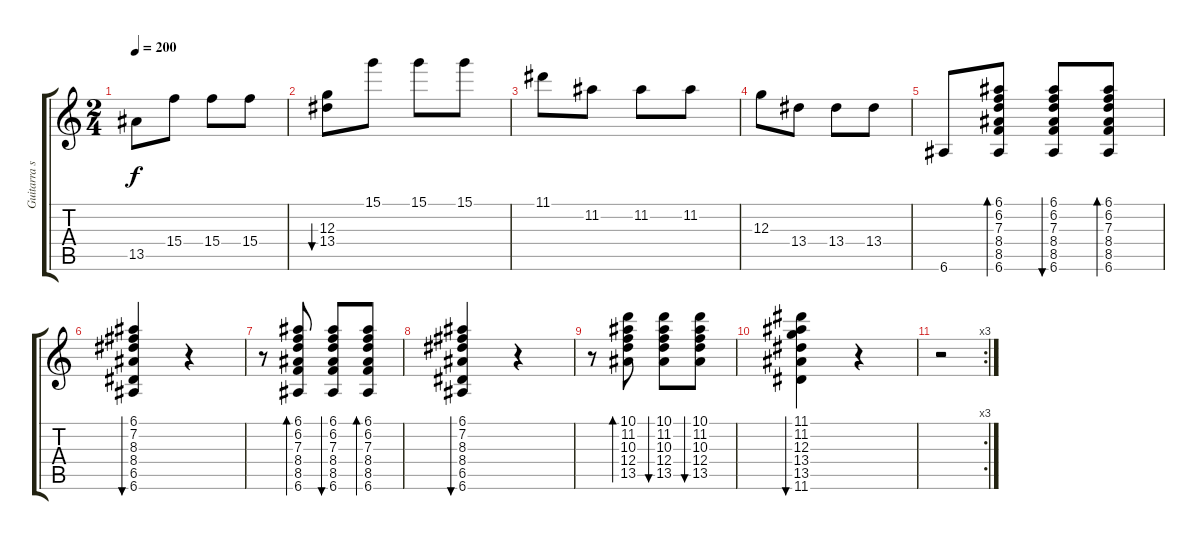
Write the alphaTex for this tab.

\track ("Guitarra solo" "Guitarra s") {instrument distortionguitar}
\staff {score tabs}
\tuning (E4 B3 G3 D3 A2 E2) {hide}
\ts (2 4)
\tempo 200
\clef g2
\ks c
13.5.8{dy f} 15.4.8 15.4.8 15.4.8 |
(12.3 13.4).8{bu 120} 15.1.8 15.1.8 15.1.8 |
11.1.8 11.2.8 11.2.8 11.2.8 |
12.3.8 13.4.8 13.4.8 13.4.8 |
6.6.8 (6.1 6.2 7.3 8.4 8.5 6.6).8{bd 120} (6.1 6.2 7.3 8.4 8.5 6.6).8{bu 120} (6.1 6.2 7.3 8.4 8.5 6.6).8{bd 120} |
(6.1 7.2 8.3 8.4 6.5 6.6).4{bu 120} r.4 |
r.8 (6.1 6.2 7.3 8.4 8.5 6.6).8{bd 120} (6.1 6.2 7.3 8.4 8.5 6.6).8{bu 120} (6.1 6.2 7.3 8.4 8.5 6.6).8{bd 120} |
(6.1 7.2 8.3 8.4 6.5 6.6).4{bu 120} r.4 |
r.8 (10.1 11.2 10.3 12.4 13.5).8{bd 120} (10.1 11.2 10.3 12.4 13.5).8{bu 120} (10.1 11.2 10.3 12.4 13.5).8{bu 120} |
(11.1 11.2 12.3 13.4 13.5 11.6).4{bu 120} r.4 |
\rc 3
r.2
